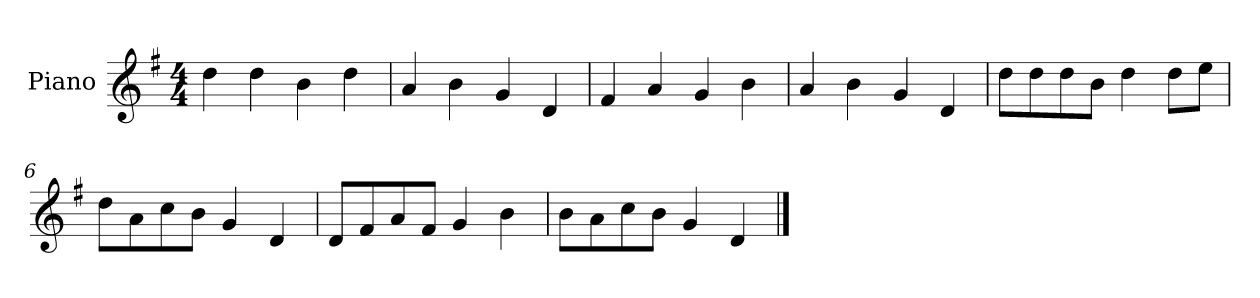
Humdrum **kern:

**kern
*part1
*staff1
*I"Piano
*I'P-no
*clefG2
*k[f#]
*M4/4
*MM90
=1
4dd\
4dd\
4b\
4dd\
=2
4a/
4b\
4g/
4d/
=3
4f#/
4a/
4g/
4b\
=4
4a/
4b\
4g/
4d/
=5
8dd\L
8dd\
8dd\
8b\J
4dd\
8dd\L
8ee\J
=6
8dd\L
8a\
8cc\
8b\J
4g/
4d/
=7
8d/L
8f#/
8a/
8f#/J
4g/
4b\
!!LO:LB:g=z
=8
8b\L
8a\
8cc\
8b\J
4g/
4d/
==
*-
